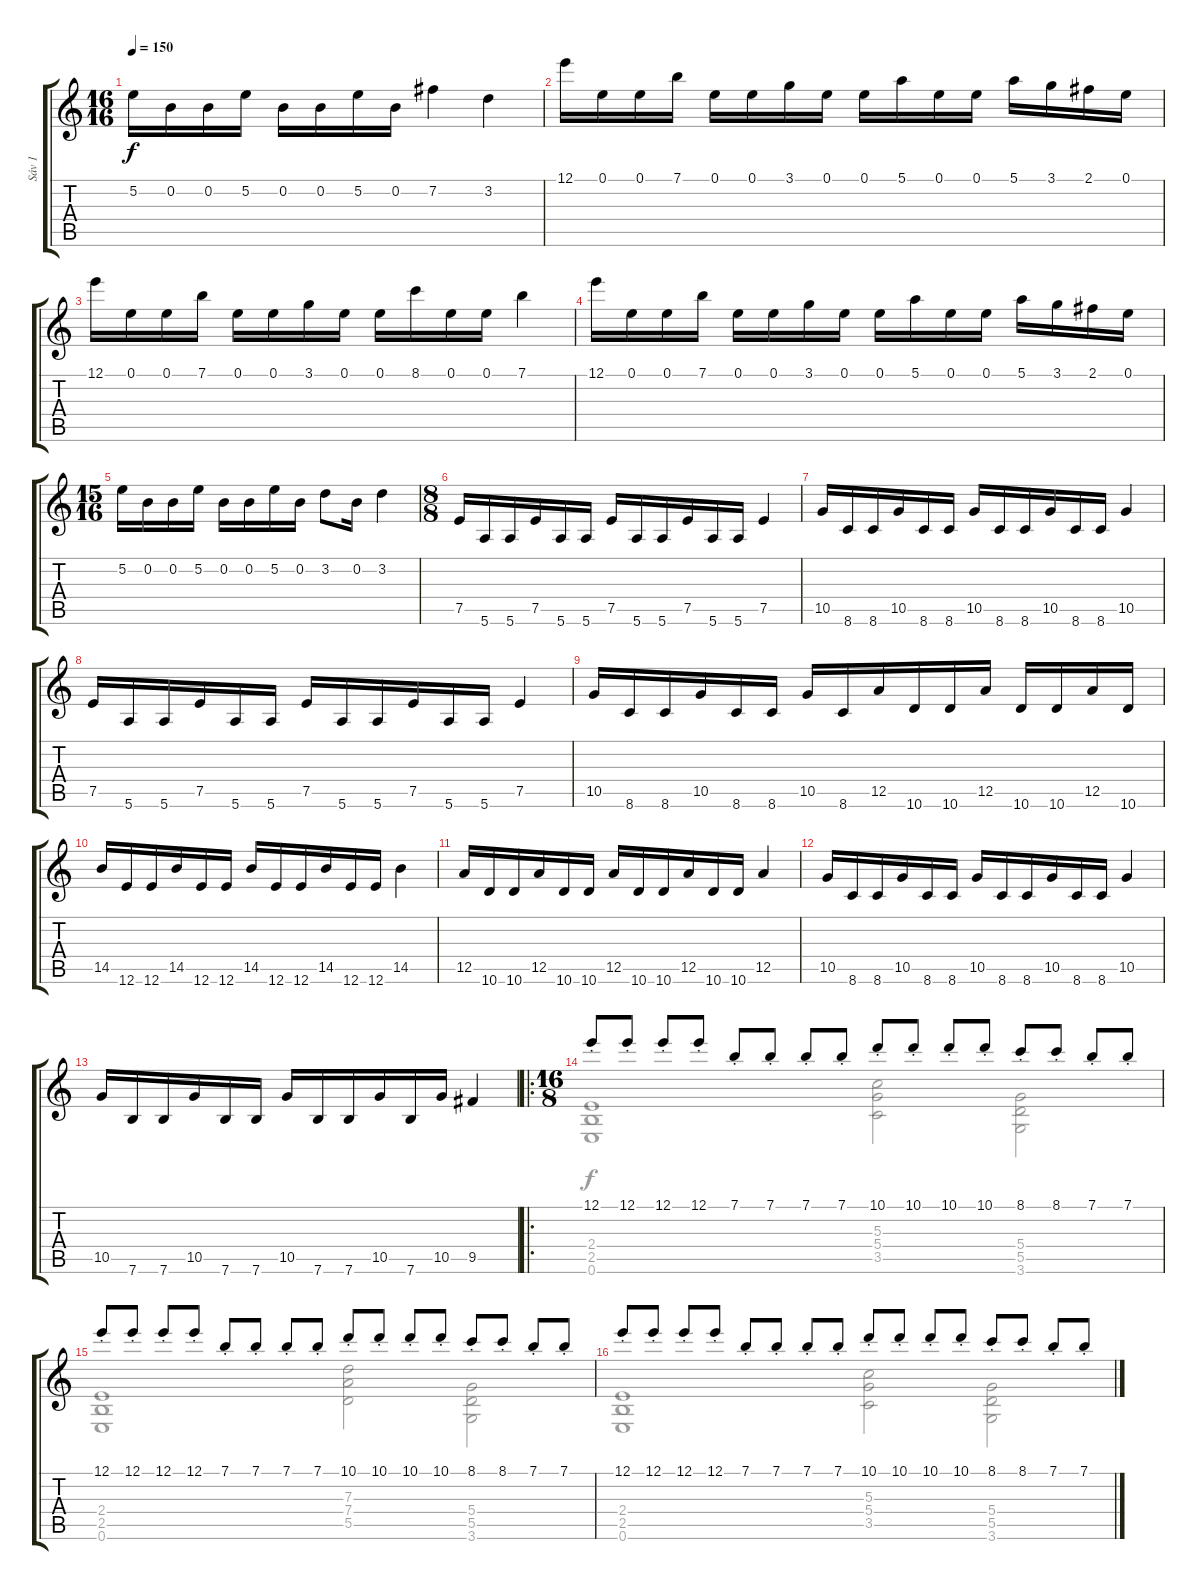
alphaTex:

\track ("Sáv 1" "Sáv 1") {instrument distortionguitar}
\staff {score tabs}
\tuning (E4 B3 G3 D3 A2 E2) {hide}
\voice
\ts (16 16)
\tempo 150
\clef g2
\ks c
5.2.16{dy f} 0.2.16 0.2.16 5.2.16 0.2.16 0.2.16 5.2.16 0.2.16 7.2.4 3.2.4 |
12.1.16 0.1.16 0.1.16 7.1.16 0.1.16 0.1.16 3.1.16 0.1.16 0.1.16 5.1.16 0.1.16 0.1.16 5.1.16 3.1.16 2.1.16 0.1.16 |
12.1.16 0.1.16 0.1.16 7.1.16 0.1.16 0.1.16 3.1.16 0.1.16 0.1.16 8.1.16 0.1.16 0.1.16 7.1.4 |
12.1.16 0.1.16 0.1.16 7.1.16 0.1.16 0.1.16 3.1.16 0.1.16 0.1.16 5.1.16 0.1.16 0.1.16 5.1.16 3.1.16 2.1.16 0.1.16 |
\ts (15 16)
5.2.16 0.2.16 0.2.16 5.2.16 0.2.16 0.2.16 5.2.16 0.2.16 3.2.8 0.2.16 3.2.4 |
\ts (8 8)
7.5.16 5.6.16 5.6.16 7.5.16 5.6.16 5.6.16 7.5.16 5.6.16 5.6.16 7.5.16 5.6.16 5.6.16 7.5.4 |
10.5.16 8.6.16 8.6.16 10.5.16 8.6.16 8.6.16 10.5.16 8.6.16 8.6.16 10.5.16 8.6.16 8.6.16 10.5.4 |
7.5.16 5.6.16 5.6.16 7.5.16 5.6.16 5.6.16 7.5.16 5.6.16 5.6.16 7.5.16 5.6.16 5.6.16 7.5.4 |
10.5.16 8.6.16 8.6.16 10.5.16 8.6.16 8.6.16 10.5.16 8.6.16 12.5.16 10.6.16 10.6.16 12.5.16 10.6.16 10.6.16 12.5.16 10.6.16 |
14.5.16 12.6.16 12.6.16 14.5.16 12.6.16 12.6.16 14.5.16 12.6.16 12.6.16 14.5.16 12.6.16 12.6.16 14.5.4 |
12.5.16 10.6.16 10.6.16 12.5.16 10.6.16 10.6.16 12.5.16 10.6.16 10.6.16 12.5.16 10.6.16 10.6.16 12.5.4 |
10.5.16 8.6.16 8.6.16 10.5.16 8.6.16 8.6.16 10.5.16 8.6.16 8.6.16 10.5.16 8.6.16 8.6.16 10.5.4 |
10.5.16 7.6.16 7.6.16 10.5.16 7.6.16 7.6.16 10.5.16 7.6.16 7.6.16 10.5.16 7.6.16 10.5.16 9.5.4 |
\ro
\ts (16 8)
12.1{st}.8 12.1{st}.8 12.1{st}.8 12.1{st}.8 7.1{st}.8 7.1{st}.8 7.1{st}.8 7.1{st}.8 10.1{st}.8 10.1{st}.8 10.1{st}.8 10.1{st}.8 8.1{st}.8 8.1{st}.8 7.1{st}.8 7.1{st}.8 |
12.1{st}.8 12.1{st}.8 12.1{st}.8 12.1{st}.8 7.1{st}.8 7.1{st}.8 7.1{st}.8 7.1{st}.8 10.1{st}.8 10.1{st}.8 10.1{st}.8 10.1{st}.8 8.1{st}.8 8.1{st}.8 7.1{st}.8 7.1{st}.8 |
12.1{st}.8 12.1{st}.8 12.1{st}.8 12.1{st}.8 7.1{st}.8 7.1{st}.8 7.1{st}.8 7.1{st}.8 10.1{st}.8 10.1{st}.8 10.1{st}.8 10.1{st}.8 8.1{st}.8 8.1{st}.8 7.1{st}.8 7.1{st}.8
\voice
\clef g2
\ottava regular
\simile none
\ks c
|
|
|
|
|
|
|
|
|
|
|
|
|
(2.4 2.5 0.6).1 (5.3 5.4 3.5).2 (5.4 5.5 3.6).2 |
(2.4 2.5 0.6).1 (7.3 7.4 5.5).2 (5.4 5.5 3.6).2 |
(2.4 2.5 0.6).1 (5.3 5.4 3.5).2 (5.4 5.5 3.6).2
